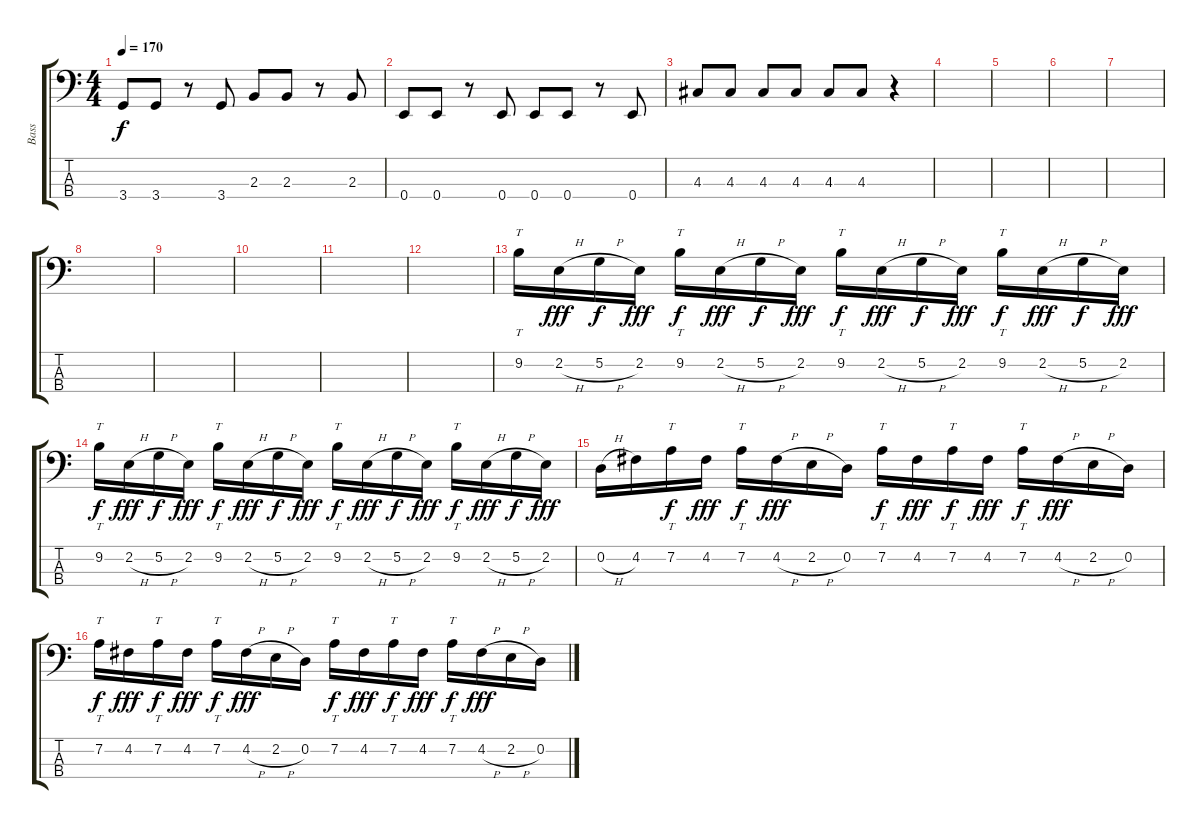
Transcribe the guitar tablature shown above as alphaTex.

\track ("Bass" "Bass") {instrument electricbasspick}
\staff {score tabs}
\tuning (G2 D2 A1 E1) {hide}
\ts (4 4)
\tempo 170
\clef f4
\ks c
3.4.8{dy f} 3.4.8 r.8 3.4.8 2.3.8 2.3.8 r.8 2.3.8 |
0.4.8 0.4.8 r.8 0.4.8 0.4.8 0.4.8 r.8 0.4.8 |
4.3.8 4.3.8 4.3.8 4.3.8 4.3.8 4.3.8 r.4 |
|
|
|
|
|
|
|
|
|
9.2.16{tt} 2.2{h}.16{dy fff} 5.2{h}.16{dy f} 2.2.16{dy fff} 9.2.16{tt dy f} 2.2{h}.16{dy fff} 5.2{h}.16{dy f} 2.2.16{dy fff} 9.2.16{tt dy f} 2.2{h}.16{dy fff} 5.2{h}.16{dy f} 2.2.16{dy fff} 9.2.16{tt dy f} 2.2{h}.16{dy fff} 5.2{h}.16{dy f} 2.2.16{dy fff} |
9.2.16{tt dy f} 2.2{h}.16{dy fff} 5.2{h}.16{dy f} 2.2.16{dy fff} 9.2.16{tt dy f} 2.2{h}.16{dy fff} 5.2{h}.16{dy f} 2.2.16{dy fff} 9.2.16{tt dy f} 2.2{h}.16{dy fff} 5.2{h}.16{dy f} 2.2.16{dy fff} 9.2.16{tt dy f} 2.2{h}.16{dy fff} 5.2{h}.16{dy f} 2.2.16{dy fff} |
0.2{h}.16 4.2.16 7.2.16{tt dy f} 4.2.16{dy fff} 7.2.16{tt dy f} 4.2{h}.16{dy fff} 2.2{h}.16 0.2.16 7.2.16{tt dy f} 4.2.16{dy fff} 7.2.16{tt dy f} 4.2.16{dy fff} 7.2.16{tt dy f} 4.2{h}.16{dy fff} 2.2{h}.16 0.2.16 |
7.2.16{tt dy f} 4.2.16{dy fff} 7.2.16{tt dy f} 4.2.16{dy fff} 7.2.16{tt dy f} 4.2{h}.16{dy fff} 2.2{h}.16 0.2.16 7.2.16{tt dy f} 4.2.16{dy fff} 7.2.16{tt dy f} 4.2.16{dy fff} 7.2.16{tt dy f} 4.2{h}.16{dy fff} 2.2{h}.16 0.2.16
